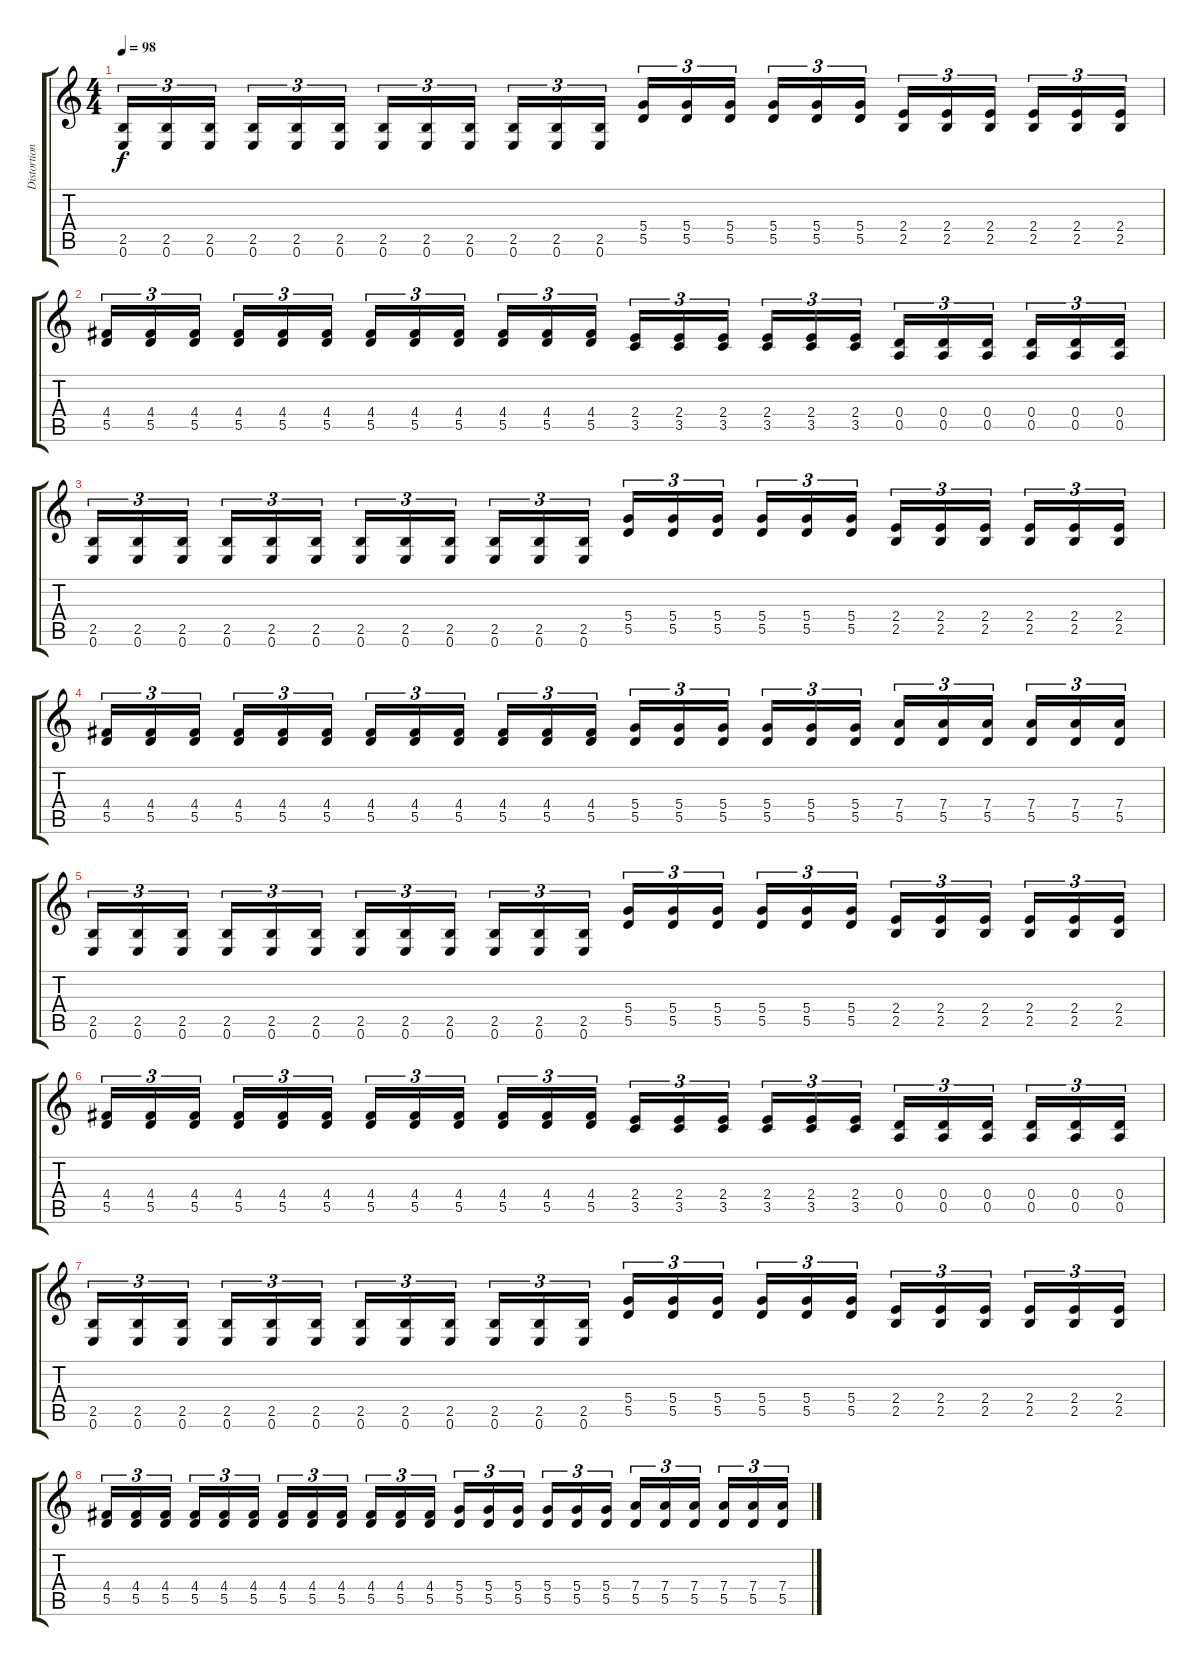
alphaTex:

\track ("Distortion guitar 2" "Distortion") {instrument overdrivenguitar}
\staff {score tabs}
\tuning (E4 B3 G3 D3 A2 E2) {hide}
\ts (4 4)
\tempo 98
\clef g2
\ks c
(2.5 0.6).16{tu (3 2) dy f} (2.5 0.6).16{tu (3 2)} (2.5 0.6).16{tu (3 2)} (2.5 0.6).16{tu (3 2)} (2.5 0.6).16{tu (3 2)} (2.5 0.6).16{tu (3 2)} (2.5 0.6).16{tu (3 2)} (2.5 0.6).16{tu (3 2)} (2.5 0.6).16{tu (3 2)} (2.5 0.6).16{tu (3 2)} (2.5 0.6).16{tu (3 2)} (2.5 0.6).16{tu (3 2)} (5.4 5.5).16{tu (3 2)} (5.4 5.5).16{tu (3 2)} (5.4 5.5).16{tu (3 2)} (5.4 5.5).16{tu (3 2)} (5.4 5.5).16{tu (3 2)} (5.4 5.5).16{tu (3 2)} (2.4 2.5).16{tu (3 2)} (2.4 2.5).16{tu (3 2)} (2.4 2.5).16{tu (3 2)} (2.4 2.5).16{tu (3 2)} (2.4 2.5).16{tu (3 2)} (2.4 2.5).16{tu (3 2)} |
(4.4 5.5).16{tu (3 2)} (4.4 5.5).16{tu (3 2)} (4.4 5.5).16{tu (3 2)} (4.4 5.5).16{tu (3 2)} (4.4 5.5).16{tu (3 2)} (4.4 5.5).16{tu (3 2)} (4.4 5.5).16{tu (3 2)} (4.4 5.5).16{tu (3 2)} (4.4 5.5).16{tu (3 2)} (4.4 5.5).16{tu (3 2)} (4.4 5.5).16{tu (3 2)} (4.4 5.5).16{tu (3 2)} (2.4 3.5).16{tu (3 2)} (2.4 3.5).16{tu (3 2)} (2.4 3.5).16{tu (3 2)} (2.4 3.5).16{tu (3 2)} (2.4 3.5).16{tu (3 2)} (2.4 3.5).16{tu (3 2)} (0.4 0.5).16{tu (3 2)} (0.4 0.5).16{tu (3 2)} (0.4 0.5).16{tu (3 2)} (0.4 0.5).16{tu (3 2)} (0.4 0.5).16{tu (3 2)} (0.4 0.5).16{tu (3 2)} |
(2.5 0.6).16{tu (3 2)} (2.5 0.6).16{tu (3 2)} (2.5 0.6).16{tu (3 2)} (2.5 0.6).16{tu (3 2)} (2.5 0.6).16{tu (3 2)} (2.5 0.6).16{tu (3 2)} (2.5 0.6).16{tu (3 2)} (2.5 0.6).16{tu (3 2)} (2.5 0.6).16{tu (3 2)} (2.5 0.6).16{tu (3 2)} (2.5 0.6).16{tu (3 2)} (2.5 0.6).16{tu (3 2)} (5.4 5.5).16{tu (3 2)} (5.4 5.5).16{tu (3 2)} (5.4 5.5).16{tu (3 2)} (5.4 5.5).16{tu (3 2)} (5.4 5.5).16{tu (3 2)} (5.4 5.5).16{tu (3 2)} (2.4 2.5).16{tu (3 2)} (2.4 2.5).16{tu (3 2)} (2.4 2.5).16{tu (3 2)} (2.4 2.5).16{tu (3 2)} (2.4 2.5).16{tu (3 2)} (2.4 2.5).16{tu (3 2)} |
(4.4 5.5).16{tu (3 2)} (4.4 5.5).16{tu (3 2)} (4.4 5.5).16{tu (3 2)} (4.4 5.5).16{tu (3 2)} (4.4 5.5).16{tu (3 2)} (4.4 5.5).16{tu (3 2)} (4.4 5.5).16{tu (3 2)} (4.4 5.5).16{tu (3 2)} (4.4 5.5).16{tu (3 2)} (4.4 5.5).16{tu (3 2)} (4.4 5.5).16{tu (3 2)} (4.4 5.5).16{tu (3 2)} (5.4 5.5).16{tu (3 2)} (5.4 5.5).16{tu (3 2)} (5.4 5.5).16{tu (3 2)} (5.4 5.5).16{tu (3 2)} (5.4 5.5).16{tu (3 2)} (5.4 5.5).16{tu (3 2)} (7.4 5.5).16{tu (3 2)} (7.4 5.5).16{tu (3 2)} (7.4 5.5).16{tu (3 2)} (7.4 5.5).16{tu (3 2)} (7.4 5.5).16{tu (3 2)} (7.4 5.5).16{tu (3 2)} |
(2.5 0.6).16{tu (3 2)} (2.5 0.6).16{tu (3 2)} (2.5 0.6).16{tu (3 2)} (2.5 0.6).16{tu (3 2)} (2.5 0.6).16{tu (3 2)} (2.5 0.6).16{tu (3 2)} (2.5 0.6).16{tu (3 2)} (2.5 0.6).16{tu (3 2)} (2.5 0.6).16{tu (3 2)} (2.5 0.6).16{tu (3 2)} (2.5 0.6).16{tu (3 2)} (2.5 0.6).16{tu (3 2)} (5.4 5.5).16{tu (3 2)} (5.4 5.5).16{tu (3 2)} (5.4 5.5).16{tu (3 2)} (5.4 5.5).16{tu (3 2)} (5.4 5.5).16{tu (3 2)} (5.4 5.5).16{tu (3 2)} (2.4 2.5).16{tu (3 2)} (2.4 2.5).16{tu (3 2)} (2.4 2.5).16{tu (3 2)} (2.4 2.5).16{tu (3 2)} (2.4 2.5).16{tu (3 2)} (2.4 2.5).16{tu (3 2)} |
(4.4 5.5).16{tu (3 2)} (4.4 5.5).16{tu (3 2)} (4.4 5.5).16{tu (3 2)} (4.4 5.5).16{tu (3 2)} (4.4 5.5).16{tu (3 2)} (4.4 5.5).16{tu (3 2)} (4.4 5.5).16{tu (3 2)} (4.4 5.5).16{tu (3 2)} (4.4 5.5).16{tu (3 2)} (4.4 5.5).16{tu (3 2)} (4.4 5.5).16{tu (3 2)} (4.4 5.5).16{tu (3 2)} (2.4 3.5).16{tu (3 2)} (2.4 3.5).16{tu (3 2)} (2.4 3.5).16{tu (3 2)} (2.4 3.5).16{tu (3 2)} (2.4 3.5).16{tu (3 2)} (2.4 3.5).16{tu (3 2)} (0.4 0.5).16{tu (3 2)} (0.4 0.5).16{tu (3 2)} (0.4 0.5).16{tu (3 2)} (0.4 0.5).16{tu (3 2)} (0.4 0.5).16{tu (3 2)} (0.4 0.5).16{tu (3 2)} |
(2.5 0.6).16{tu (3 2)} (2.5 0.6).16{tu (3 2)} (2.5 0.6).16{tu (3 2)} (2.5 0.6).16{tu (3 2)} (2.5 0.6).16{tu (3 2)} (2.5 0.6).16{tu (3 2)} (2.5 0.6).16{tu (3 2)} (2.5 0.6).16{tu (3 2)} (2.5 0.6).16{tu (3 2)} (2.5 0.6).16{tu (3 2)} (2.5 0.6).16{tu (3 2)} (2.5 0.6).16{tu (3 2)} (5.4 5.5).16{tu (3 2)} (5.4 5.5).16{tu (3 2)} (5.4 5.5).16{tu (3 2)} (5.4 5.5).16{tu (3 2)} (5.4 5.5).16{tu (3 2)} (5.4 5.5).16{tu (3 2)} (2.4 2.5).16{tu (3 2)} (2.4 2.5).16{tu (3 2)} (2.4 2.5).16{tu (3 2)} (2.4 2.5).16{tu (3 2)} (2.4 2.5).16{tu (3 2)} (2.4 2.5).16{tu (3 2)} |
(4.4 5.5).16{tu (3 2)} (4.4 5.5).16{tu (3 2)} (4.4 5.5).16{tu (3 2)} (4.4 5.5).16{tu (3 2)} (4.4 5.5).16{tu (3 2)} (4.4 5.5).16{tu (3 2)} (4.4 5.5).16{tu (3 2)} (4.4 5.5).16{tu (3 2)} (4.4 5.5).16{tu (3 2)} (4.4 5.5).16{tu (3 2)} (4.4 5.5).16{tu (3 2)} (4.4 5.5).16{tu (3 2)} (5.4 5.5).16{tu (3 2)} (5.4 5.5).16{tu (3 2)} (5.4 5.5).16{tu (3 2)} (5.4 5.5).16{tu (3 2)} (5.4 5.5).16{tu (3 2)} (5.4 5.5).16{tu (3 2)} (7.4 5.5).16{tu (3 2)} (7.4 5.5).16{tu (3 2)} (7.4 5.5).16{tu (3 2)} (7.4 5.5).16{tu (3 2)} (7.4 5.5).16{tu (3 2)} (7.4 5.5).16{tu (3 2)}
